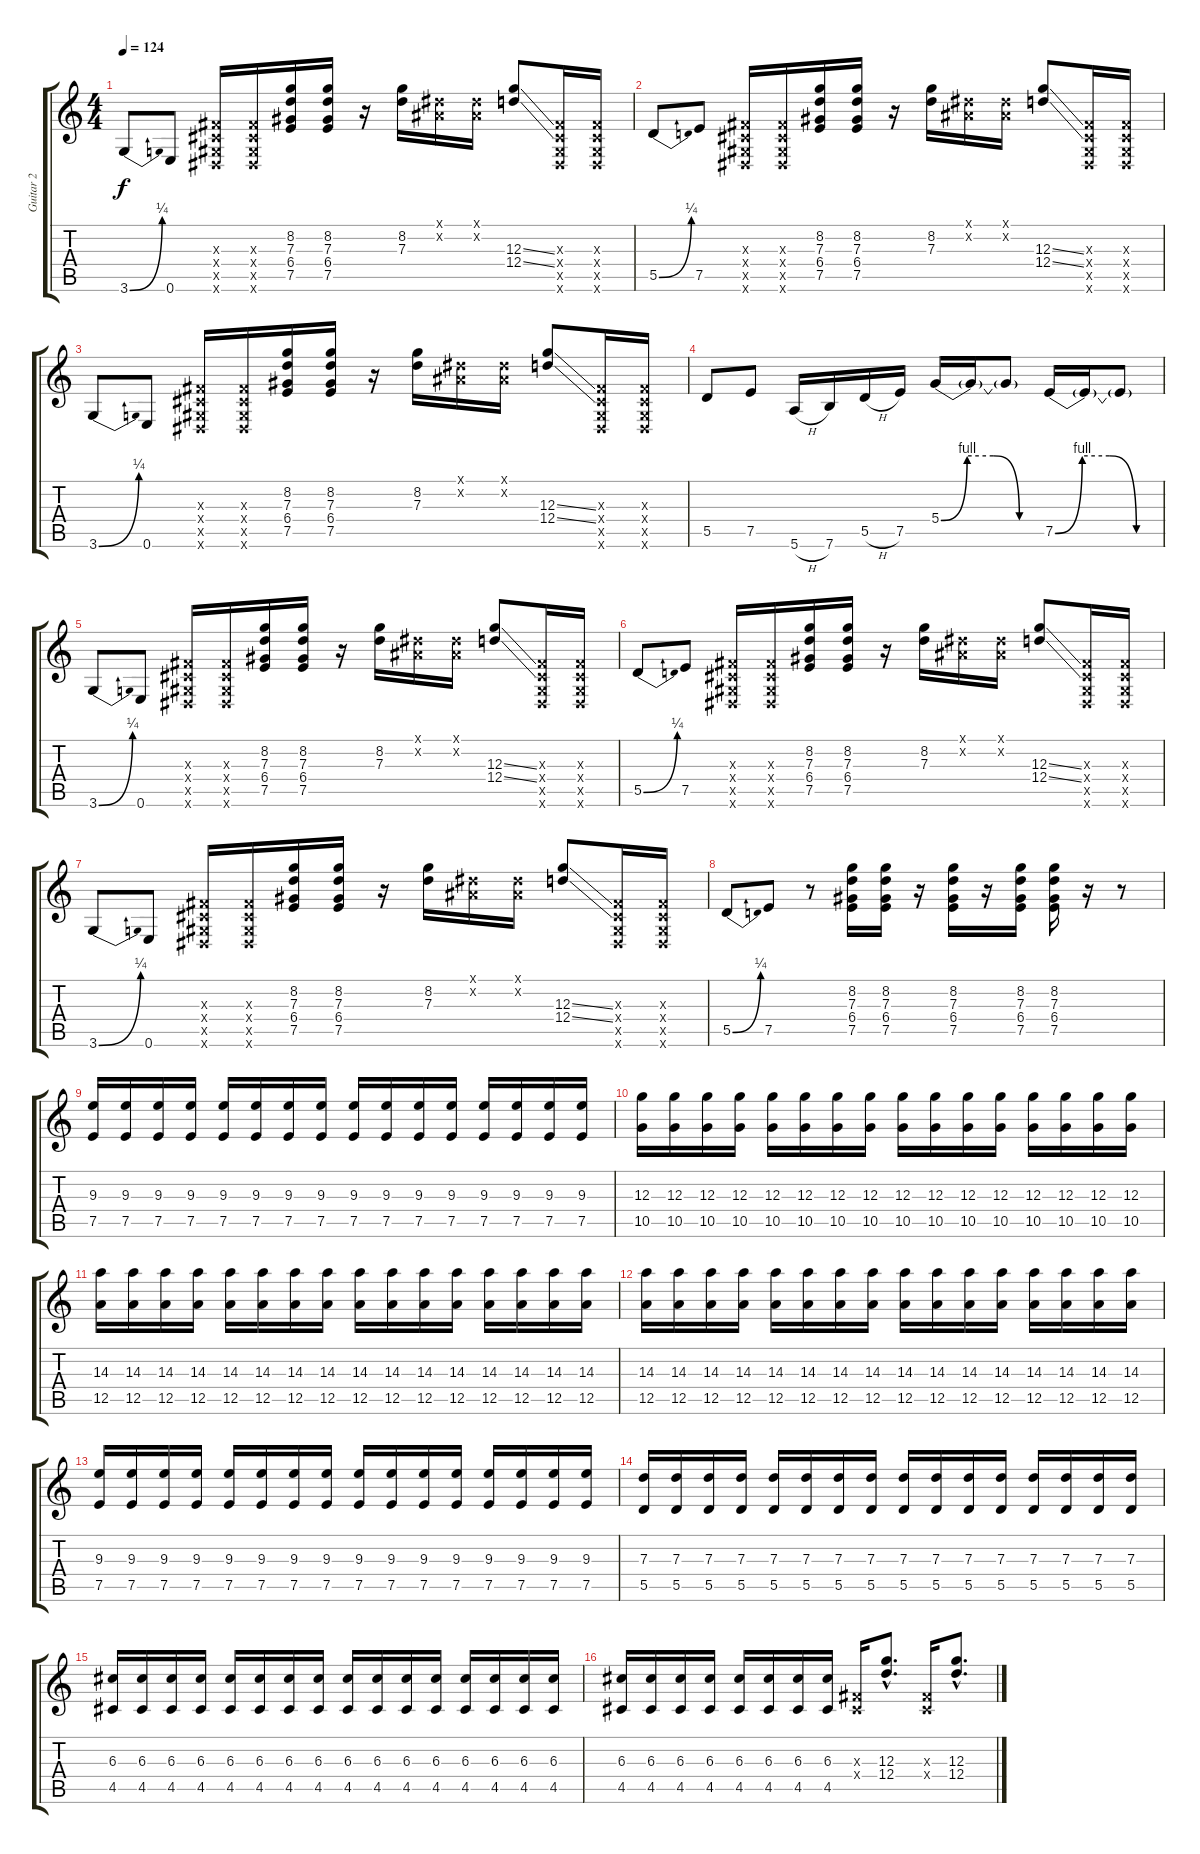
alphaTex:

\track ("Guitar 2" "Guitar 2") {instrument overdrivenguitar}
\staff {score tabs}
\tuning (E4 B3 G3 D3 A2 E2) {hide}
\ts (4 4)
\tempo 124
\clef g2
\ks c
3.6{be (bend 0 0 60 1)}.8{dy f} 0.6.8 (-1.3{x} -1.4{x} -1.5{x} -1.6{x}).16 (-1.3{x} -1.4{x} -1.5{x} -1.6{x}).16 (8.2 7.3 6.4 7.5).16 (8.2 7.3 6.4 7.5).16 r.16 (8.2 7.3).16 (-1.1{x} -1.2{x}).16 (-1.1{x} -1.2{x}).16 (12.3{ss} 12.4{ss}).8 (-1.3{x} -1.4{x} -1.5{x} -1.6{x}).16 (-1.3{x} -1.4{x} -1.5{x} -1.6{x}).16 |
5.5{be (bend 0 0 60 1)}.8 7.5.8 (-1.3{x} -1.4{x} -1.5{x} -1.6{x}).16 (-1.3{x} -1.4{x} -1.5{x} -1.6{x}).16 (8.2 7.3 6.4 7.5).16 (8.2 7.3 6.4 7.5).16 r.16 (8.2 7.3).16 (-1.1{x} -1.2{x}).16 (-1.1{x} -1.2{x}).16 (12.3{ss} 12.4{ss}).8 (-1.3{x} -1.4{x} -1.5{x} -1.6{x}).16 (-1.3{x} -1.4{x} -1.5{x} -1.6{x}).16 |
3.6{be (bend 0 0 60 1)}.8 0.6.8 (-1.3{x} -1.4{x} -1.5{x} -1.6{x}).16 (-1.3{x} -1.4{x} -1.5{x} -1.6{x}).16 (8.2 7.3 6.4 7.5).16 (8.2 7.3 6.4 7.5).16 r.16 (8.2 7.3).16 (-1.1{x} -1.2{x}).16 (-1.1{x} -1.2{x}).16 (12.3{ss} 12.4{ss}).8 (-1.3{x} -1.4{x} -1.5{x} -1.6{x}).16 (-1.3{x} -1.4{x} -1.5{x} -1.6{x}).16 |
5.5.8 7.5.8 5.6{h}.16 7.6.16 5.5{h}.16 7.5.16 5.4{be (custom 0 0 15 4 30 4 45 0 60 0)}.16 5.4{t}.16 5.4{t}.8 7.5{be (custom 0 0 15 4 30 4 45 0 60 0)}.16 7.5{t}.16 7.5{t}.8 |
3.6{be (bend 0 0 60 1)}.8 0.6.8 (-1.3{x} -1.4{x} -1.5{x} -1.6{x}).16 (-1.3{x} -1.4{x} -1.5{x} -1.6{x}).16 (8.2 7.3 6.4 7.5).16 (8.2 7.3 6.4 7.5).16 r.16 (8.2 7.3).16 (-1.1{x} -1.2{x}).16 (-1.1{x} -1.2{x}).16 (12.3{ss} 12.4{ss}).8 (-1.3{x} -1.4{x} -1.5{x} -1.6{x}).16 (-1.3{x} -1.4{x} -1.5{x} -1.6{x}).16 |
5.5{be (bend 0 0 60 1)}.8 7.5.8 (-1.3{x} -1.4{x} -1.5{x} -1.6{x}).16 (-1.3{x} -1.4{x} -1.5{x} -1.6{x}).16 (8.2 7.3 6.4 7.5).16 (8.2 7.3 6.4 7.5).16 r.16 (8.2 7.3).16 (-1.1{x} -1.2{x}).16 (-1.1{x} -1.2{x}).16 (12.3{ss} 12.4{ss}).8 (-1.3{x} -1.4{x} -1.5{x} -1.6{x}).16 (-1.3{x} -1.4{x} -1.5{x} -1.6{x}).16 |
3.6{be (bend 0 0 60 1)}.8 0.6.8 (-1.3{x} -1.4{x} -1.5{x} -1.6{x}).16 (-1.3{x} -1.4{x} -1.5{x} -1.6{x}).16 (8.2 7.3 6.4 7.5).16 (8.2 7.3 6.4 7.5).16 r.16 (8.2 7.3).16 (-1.1{x} -1.2{x}).16 (-1.1{x} -1.2{x}).16 (12.3{ss} 12.4{ss}).8 (-1.3{x} -1.4{x} -1.5{x} -1.6{x}).16 (-1.3{x} -1.4{x} -1.5{x} -1.6{x}).16 |
5.5{be (bend 0 0 60 1)}.8 7.5.8 r.8 (8.2 7.3 6.4 7.5).16 (8.2 7.3 6.4 7.5).16 r.16 (8.2 7.3 6.4 7.5).16 r.16 (8.2 7.3 6.4 7.5).16 (8.2 7.3 6.4 7.5).16 r.16 r.8 |
(9.3 7.5).16 (9.3 7.5).16 (9.3 7.5).16 (9.3 7.5).16 (9.3 7.5).16 (9.3 7.5).16 (9.3 7.5).16 (9.3 7.5).16 (9.3 7.5).16 (9.3 7.5).16 (9.3 7.5).16 (9.3 7.5).16 (9.3 7.5).16 (9.3 7.5).16 (9.3 7.5).16 (9.3 7.5).16 |
(12.3 10.5).16 (12.3 10.5).16 (12.3 10.5).16 (12.3 10.5).16 (12.3 10.5).16 (12.3 10.5).16 (12.3 10.5).16 (12.3 10.5).16 (12.3 10.5).16 (12.3 10.5).16 (12.3 10.5).16 (12.3 10.5).16 (12.3 10.5).16 (12.3 10.5).16 (12.3 10.5).16 (12.3 10.5).16 |
(14.3 12.5).16 (14.3 12.5).16 (14.3 12.5).16 (14.3 12.5).16 (14.3 12.5).16 (14.3 12.5).16 (14.3 12.5).16 (14.3 12.5).16 (14.3 12.5).16 (14.3 12.5).16 (14.3 12.5).16 (14.3 12.5).16 (14.3 12.5).16 (14.3 12.5).16 (14.3 12.5).16 (14.3 12.5).16 |
(14.3 12.5).16 (14.3 12.5).16 (14.3 12.5).16 (14.3 12.5).16 (14.3 12.5).16 (14.3 12.5).16 (14.3 12.5).16 (14.3 12.5).16 (14.3 12.5).16 (14.3 12.5).16 (14.3 12.5).16 (14.3 12.5).16 (14.3 12.5).16 (14.3 12.5).16 (14.3 12.5).16 (14.3 12.5).16 |
(9.3 7.5).16 (9.3 7.5).16 (9.3 7.5).16 (9.3 7.5).16 (9.3 7.5).16 (9.3 7.5).16 (9.3 7.5).16 (9.3 7.5).16 (9.3 7.5).16 (9.3 7.5).16 (9.3 7.5).16 (9.3 7.5).16 (9.3 7.5).16 (9.3 7.5).16 (9.3 7.5).16 (9.3 7.5).16 |
(7.3 5.5).16 (7.3 5.5).16 (7.3 5.5).16 (7.3 5.5).16 (7.3 5.5).16 (7.3 5.5).16 (7.3 5.5).16 (7.3 5.5).16 (7.3 5.5).16 (7.3 5.5).16 (7.3 5.5).16 (7.3 5.5).16 (7.3 5.5).16 (7.3 5.5).16 (7.3 5.5).16 (7.3 5.5).16 |
(6.3 4.5).16 (6.3 4.5).16 (6.3 4.5).16 (6.3 4.5).16 (6.3 4.5).16 (6.3 4.5).16 (6.3 4.5).16 (6.3 4.5).16 (6.3 4.5).16 (6.3 4.5).16 (6.3 4.5).16 (6.3 4.5).16 (6.3 4.5).16 (6.3 4.5).16 (6.3 4.5).16 (6.3 4.5).16 |
(6.3 4.5).16 (6.3 4.5).16 (6.3 4.5).16 (6.3 4.5).16 (6.3 4.5).16 (6.3 4.5).16 (6.3 4.5).16 (6.3 4.5).16 (-1.3{x} -1.4{x}).16 (12.3{hac} 12.4{hac}).8{d} (-1.3{x} -1.4{x}).16 (12.3{hac} 12.4{hac}).8{d}
